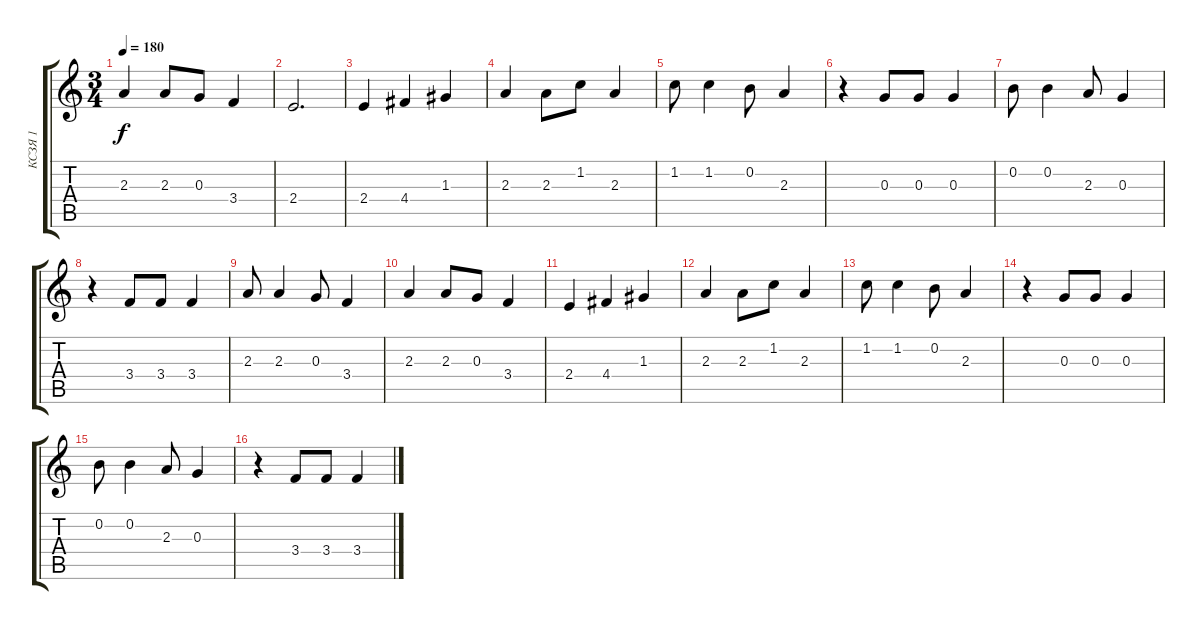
\track ("КСЗЯ 1" "КСЗЯ 1") {instrument acousticguitarsteel}
\staff {score tabs}
\tuning (E4 B3 G3 D3 A2 E2) {hide}
\ts (3 4)
\tempo 180
\clef g2
\ks c
2.3.4{dy f} 2.3.8 0.3.8 3.4.4 |
2.4.2{d} |
2.4.4 4.4.4 1.3.4 |
2.3.4 2.3.8 1.2.8 2.3.4 |
1.2.8 1.2.4 0.2.8 2.3.4 |
r.4 0.3.8 0.3.8 0.3.4 |
0.2.8 0.2.4 2.3.8 0.3.4 |
r.4 3.4.8 3.4.8 3.4.4 |
2.3.8 2.3.4 0.3.8 3.4.4 |
2.3.4 2.3.8 0.3.8 3.4.4 |
2.4.4 4.4.4 1.3.4 |
2.3.4 2.3.8 1.2.8 2.3.4 |
1.2.8 1.2.4 0.2.8 2.3.4 |
r.4 0.3.8 0.3.8 0.3.4 |
0.2.8 0.2.4 2.3.8 0.3.4 |
r.4 3.4.8 3.4.8 3.4.4
